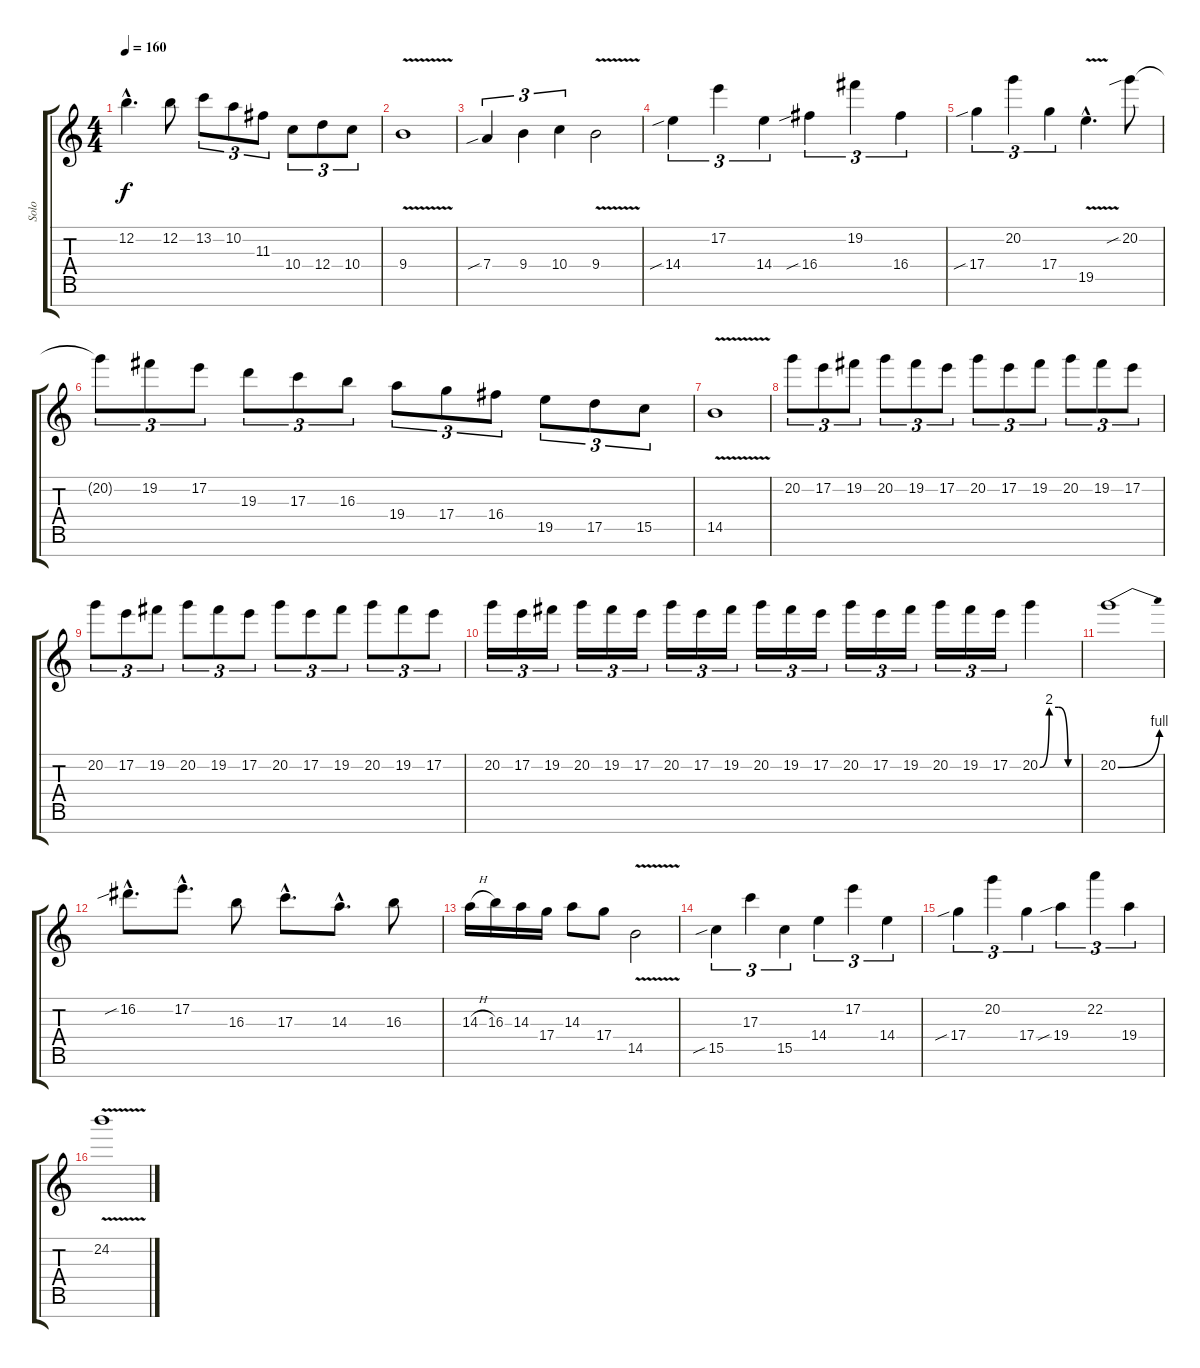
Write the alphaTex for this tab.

\track ("Solo" "Solo") {instrument overdrivenguitar}
\staff {score tabs}
\tuning (E4 B3 G3 D3 A2 E2 B1) {hide}
\ts (4 4)
\tempo 160
\clef g2
\ks c
12.2{hac t}.4{d dy f} 12.2.8 13.2.8{tu (3 2)} 10.2.8{tu (3 2)} 11.3.8{tu (3 2)} 10.4.8{tu (3 2)} 12.4.8{tu (3 2)} 10.4.8{tu (3 2)} |
9.4{v}.1 |
7.4{sib}.4{tu (3 2)} 9.4.4{tu (3 2)} 10.4.4{tu (3 2)} 9.4{v}.2 |
14.4{sib}.4{tu (3 2)} 17.2.4{tu (3 2)} 14.4.4{tu (3 2)} 16.4{sib}.4{tu (3 2)} 19.2.4{tu (3 2)} 16.4.4{tu (3 2)} |
17.4{sib}.4{tu (3 2)} 20.2.4{tu (3 2)} 17.4.4{tu (3 2)} 19.5{v hac}.4{d} 20.2{sib}.8 |
20.2{t}.8{tu (3 2)} 19.2.8{tu (3 2)} 17.2.8{tu (3 2)} 19.3.8{tu (3 2)} 17.3.8{tu (3 2)} 16.3.8{tu (3 2)} 19.4.8{tu (3 2)} 17.4.8{tu (3 2)} 16.4.8{tu (3 2)} 19.5.8{tu (3 2)} 17.5.8{tu (3 2)} 15.5.8{tu (3 2)} |
14.5{v}.1 |
20.2.8{tu (3 2)} 17.2.8{tu (3 2)} 19.2.8{tu (3 2)} 20.2.8{tu (3 2)} 19.2.8{tu (3 2)} 17.2.8{tu (3 2)} 20.2.8{tu (3 2)} 17.2.8{tu (3 2)} 19.2.8{tu (3 2)} 20.2.8{tu (3 2)} 19.2.8{tu (3 2)} 17.2.8{tu (3 2)} |
20.2.8{tu (3 2)} 17.2.8{tu (3 2)} 19.2.8{tu (3 2)} 20.2.8{tu (3 2)} 19.2.8{tu (3 2)} 17.2.8{tu (3 2)} 20.2.8{tu (3 2)} 17.2.8{tu (3 2)} 19.2.8{tu (3 2)} 20.2.8{tu (3 2)} 19.2.8{tu (3 2)} 17.2.8{tu (3 2)} |
20.2.16{tu (3 2)} 17.2.16{tu (3 2)} 19.2.16{tu (3 2)} 20.2.16{tu (3 2)} 19.2.16{tu (3 2)} 17.2.16{tu (3 2)} 20.2.16{tu (3 2)} 17.2.16{tu (3 2)} 19.2.16{tu (3 2)} 20.2.16{tu (3 2)} 19.2.16{tu (3 2)} 17.2.16{tu (3 2)} 20.2.16{tu (3 2)} 17.2.16{tu (3 2)} 19.2.16{tu (3 2)} 20.2.16{tu (3 2)} 19.2.16{tu (3 2)} 17.2.16{tu (3 2)} 20.2{be (custom 0 0 15 8 30 8 45 0 60 0)}.4 |
20.2{be (bend 0 0 60 4)}.1 |
16.2{sib hac}.8{d} 17.2{hac}.8{d} 16.3.8 17.3{hac}.8{d} 14.3{hac}.8{d} 16.3.8 |
14.3{h}.16 16.3.16 14.3.16 17.4.16 14.3.8 17.4.8 14.5{v}.2 |
15.5{sib}.4{tu (3 2)} 17.3.4{tu (3 2)} 15.5.4{tu (3 2)} 14.4.4{tu (3 2)} 17.2.4{tu (3 2)} 14.4.4{tu (3 2)} |
17.4{sib}.4{tu (3 2)} 20.2.4{tu (3 2)} 17.4.4{tu (3 2)} 19.4{sib}.4{tu (3 2)} 22.2.4{tu (3 2)} 19.4.4{tu (3 2)} |
24.2{v}.1
